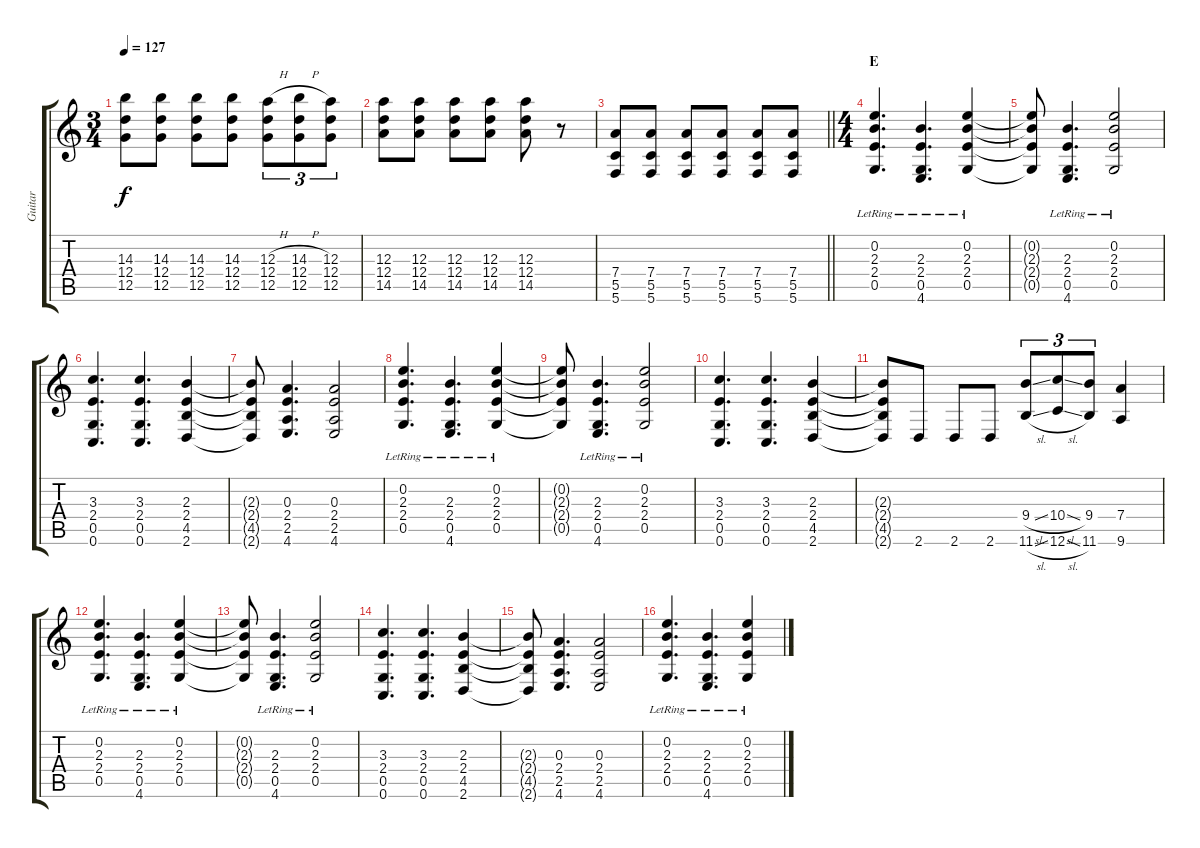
\track ("Guitar" "Guitar") {instrument overdrivenguitar}
\staff {score tabs}
\tuning (G4 E4 A3 D3 G2 C2) {hide}
\ts (3 4)
\tempo 127
\clef g2
\ks c
(14.3 12.4 12.5).8{dy f} (14.3 12.4 12.5).8 (14.3 12.4 12.5).8 (14.3 12.4 12.5).8 (12.3{h} 12.4 12.5).8{tu (3 2)} (14.3{h} 12.4 12.5).8{tu (3 2)} (12.3 12.4 12.5).8{tu (3 2)} |
(12.3 12.4 14.5).8 (12.3 12.4 14.5).8 (12.3 12.4 14.5).8 (12.3 12.4 14.5).8 (12.3 12.4 14.5).8 r.8 |
\barLineRight lightlight
(7.4 5.5 5.6).8 (7.4 5.5 5.6).8 (7.4 5.5 5.6).8 (7.4 5.5 5.6).8 (7.4 5.5 5.6).8 (7.4 5.5 5.6).8 |
\ts (4 4)
\section ("" "E")
(0.2 2.3{lr} 2.4{lr} 0.5{lr}).4{d} (2.3{lr} 2.4{lr} 0.5{lr} 4.6{lr}).4{d} (0.2{lr} 2.3{lr} 2.4{lr} 0.5{lr}).4 |
(0.2{t} 2.3{t} 2.4{t} 0.5{t}).8 (2.3{lr} 2.4{lr} 0.5{lr} 4.6{lr}).4{d} (0.2{lr} 2.3{lr} 2.4{lr} 0.5{lr}).2 |
(3.3 2.4 0.5 0.6).4{d} (3.3 2.4 0.5 0.6).4{d} (2.3 2.4 4.5 2.6).4 |
(2.3{t} 2.4{t} 4.5{t} 2.6{t}).8 (0.3 2.4 2.5 4.6).4{d} (0.3 2.4 2.5 4.6).2 |
(0.2 2.3{lr} 2.4{lr} 0.5{lr}).4{d} (2.3{lr} 2.4{lr} 0.5{lr} 4.6{lr}).4{d} (0.2{lr} 2.3{lr} 2.4{lr} 0.5{lr}).4 |
(0.2{t} 2.3{t} 2.4{t} 0.5{t}).8 (2.3{lr} 2.4{lr} 0.5{lr} 4.6{lr}).4{d} (0.2{lr} 2.3{lr} 2.4{lr} 0.5{lr}).2 |
(3.3 2.4 0.5 0.6).4{d} (3.3 2.4 0.5 0.6).4{d} (2.3 2.4 4.5 2.6).4 |
(2.3{t} 2.4{t} 4.5{t} 2.6{t}).8 2.6.8 2.6.8 2.6.8 (9.4{sl} 11.6{sl}).8{tu (3 2)} (10.4{sl} 12.6{sl}).8{tu (3 2)} (9.4 11.6).8{tu (3 2)} (7.4 9.6).4 |
(0.2 2.3{lr} 2.4{lr} 0.5{lr}).4{d} (2.3{lr} 2.4{lr} 0.5{lr} 4.6{lr}).4{d} (0.2{lr} 2.3{lr} 2.4{lr} 0.5{lr}).4 |
(0.2{t} 2.3{t} 2.4{t} 0.5{t}).8 (2.3{lr} 2.4{lr} 0.5{lr} 4.6{lr}).4{d} (0.2{lr} 2.3{lr} 2.4{lr} 0.5{lr}).2 |
(3.3 2.4 0.5 0.6).4{d} (3.3 2.4 0.5 0.6).4{d} (2.3 2.4 4.5 2.6).4 |
(2.3{t} 2.4{t} 4.5{t} 2.6{t}).8 (0.3 2.4 2.5 4.6).4{d} (0.3 2.4 2.5 4.6).2 |
(0.2 2.3{lr} 2.4{lr} 0.5{lr}).4{d} (2.3{lr} 2.4{lr} 0.5{lr} 4.6{lr}).4{d} (0.2{lr} 2.3{lr} 2.4{lr} 0.5{lr}).4
